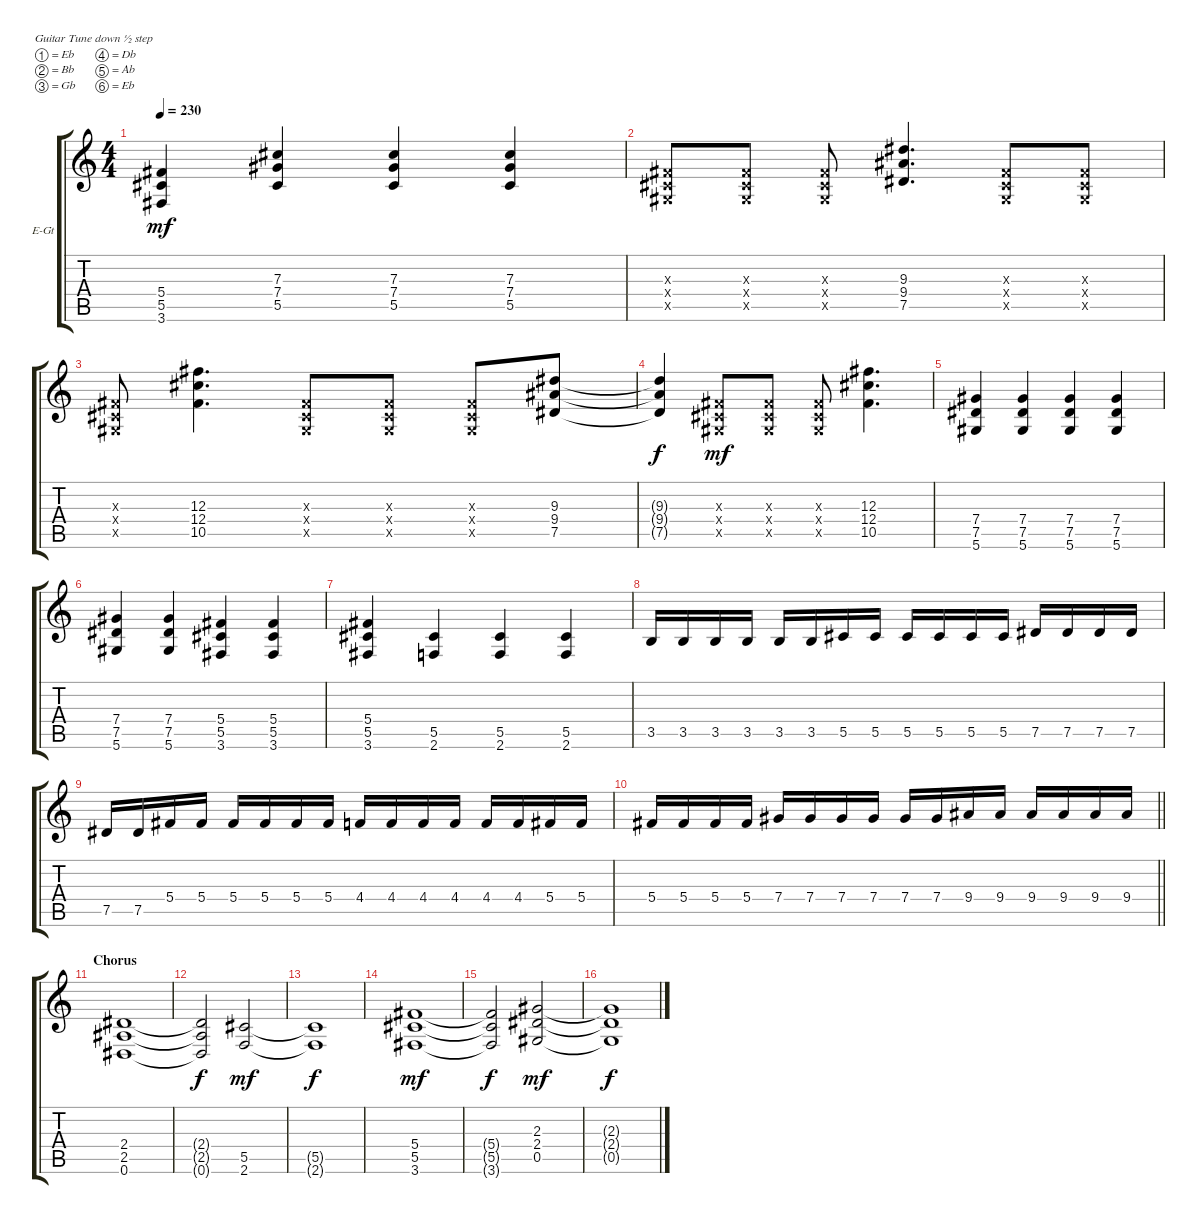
\bracketExtendMode groupsimilarinstruments
\firstSystemTrackNameOrientation horizontal
\otherSystemsTrackNameOrientation horizontal
\track ("Jonny Rocker" "E-Gt") {instrument distortionguitar}
\staff {score tabs}
\tuning (Eb4 Bb3 Gb3 Db3 Ab2 Eb2)
\ts (4 4)
\tempo 230
\clef g2
\ks c
(5.4 5.5 3.6).4{dy mf} (7.3 7.4 5.5).4 (7.3 7.4 5.5).4 (7.3 7.4 5.5).4 |
(0.3{x} 0.4{x} 0.5{x}).8 (0.3{x} 0.4{x} 0.5{x}).8 (0.3{x} 0.4{x} 0.5{x}).8 (9.3 9.4 7.5).4{d} (0.3{x} 0.4{x} 0.5{x}).8 (0.3{x} 0.4{x} 0.5{x}).8 |
(0.3{x} 0.4{x} 0.5{x}).8 (12.3 12.4 10.5).4{d} (0.3{x} 0.4{x} 0.5{x}).8 (0.3{x} 0.4{x} 0.5{x}).8 (0.3{x} 0.4{x} 0.5{x}).8 (9.3 9.4 7.5).8 |
(9.3{t} 9.4{t} 7.5{t}).4{dy f} (0.3{x} 0.4{x} 0.5{x}).8{dy mf} (0.3{x} 0.4{x} 0.5{x}).8 (0.3{x} 0.4{x} 0.5{x}).8 (12.3 12.4 10.5).4{d} |
(7.4 7.5 5.6).4 (7.4 7.5 5.6).4 (7.4 7.5 5.6).4 (7.4 7.5 5.6).4 |
(7.4 7.5 5.6).4 (7.4 7.5 5.6).4 (5.4 5.5 3.6).4 (5.4 5.5 3.6).4 |
(5.4 5.5 3.6).4 (5.5 2.6).4 (5.5 2.6).4 (5.5 2.6).4 |
3.5.16 3.5.16 3.5.16 3.5.16 3.5.16 3.5.16 5.5.16 5.5.16 5.5.16 5.5.16 5.5.16 5.5.16 7.5.16 7.5.16 7.5.16 7.5.16 |
7.5.16 7.5.16 5.4.16 5.4.16 5.4.16 5.4.16 5.4.16 5.4.16 4.4.16 4.4.16 4.4.16 4.4.16 4.4.16 4.4.16 5.4.16 5.4.16 |
\barLineRight lightlight
5.4.16 5.4.16 5.4.16 5.4.16 7.4.16 7.4.16 7.4.16 7.4.16 7.4.16 7.4.16 9.4.16 9.4.16 9.4.16 9.4.16 9.4.16 9.4.16 |
\section ("" "Chorus")
(2.4 2.5 0.6).1 |
(2.4{t} 2.5{t} 0.6{t}).2{dy f} (5.5 2.6).2{dy mf} |
(5.5{t} 2.6{t}).1{dy f} |
(5.4 5.5 3.6).1{dy mf} |
(5.4{t} 5.5{t} 3.6{t}).2{dy f} (2.3 2.4 0.5).2{dy mf} |
(2.3{t} 2.4{t} 0.5{t}).1{dy f}
